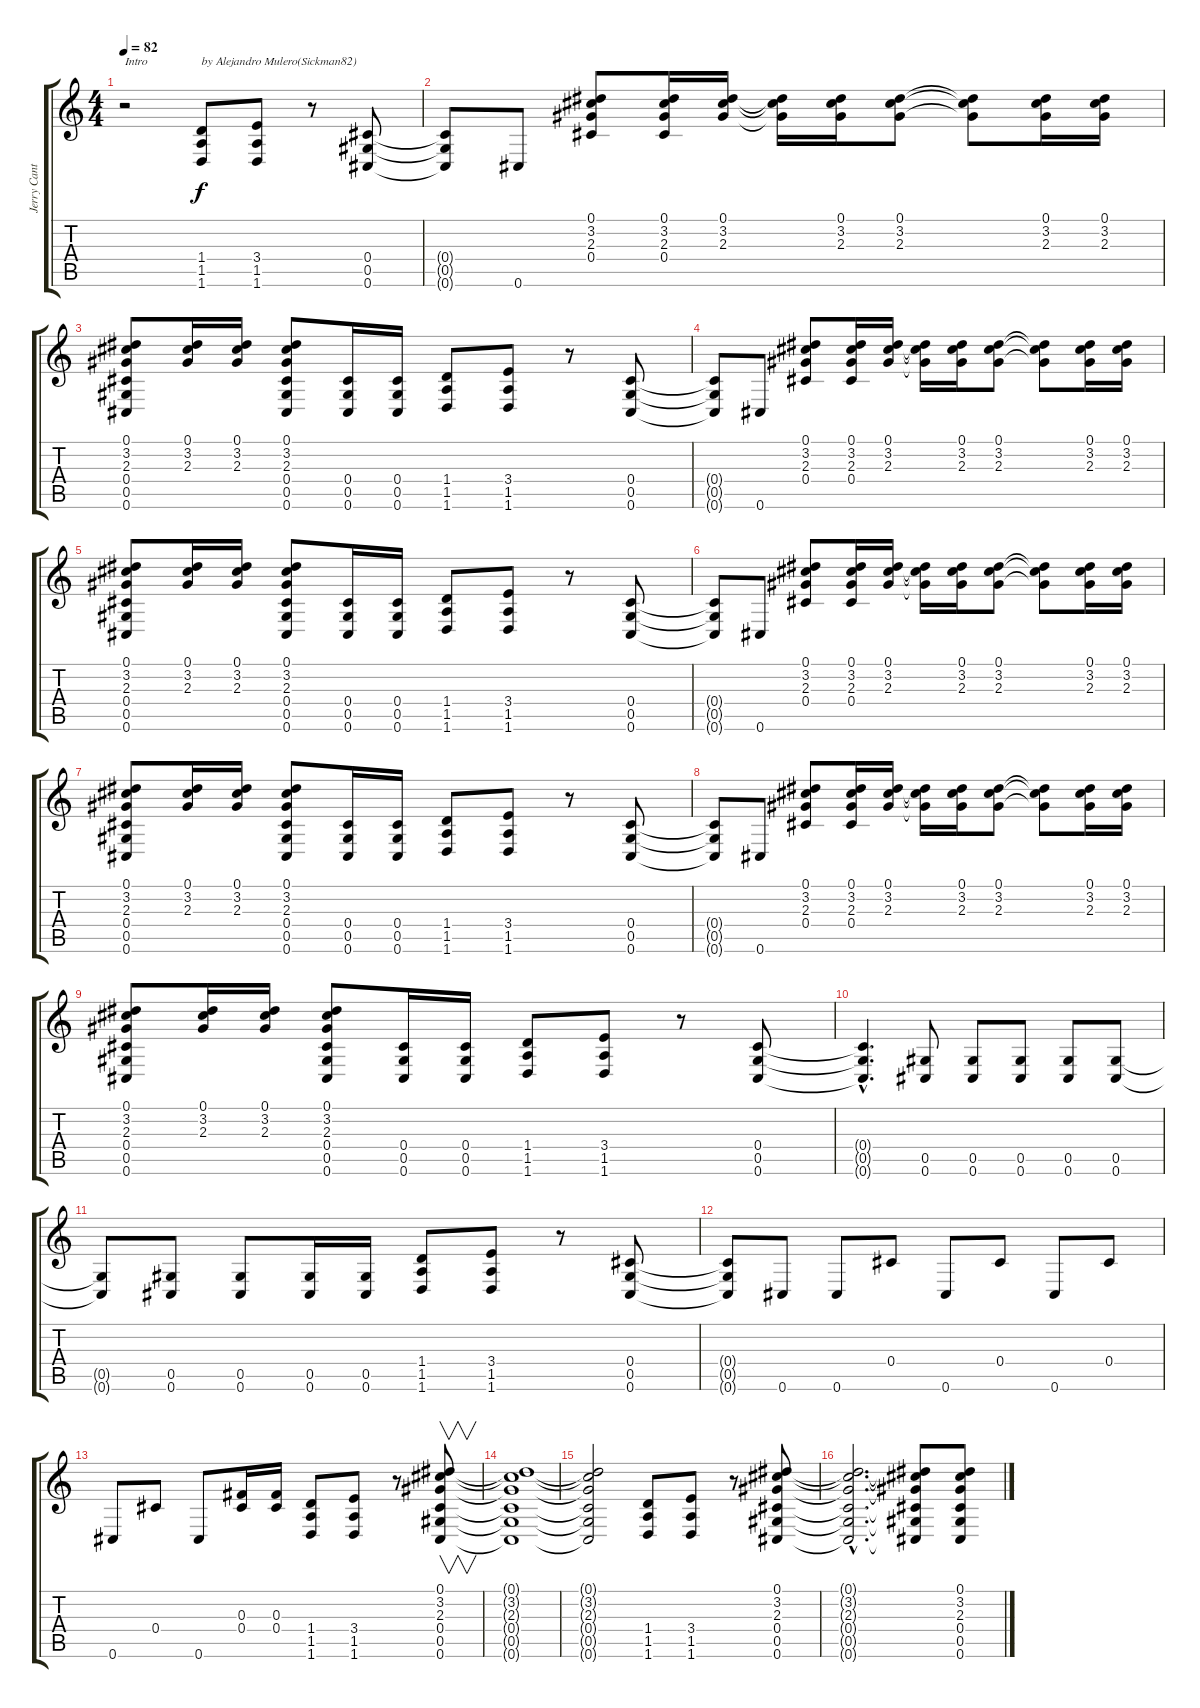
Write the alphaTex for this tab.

\track ("Jerry Cantrell" "Jerry Cant") {instrument overdrivenguitar}
\staff {score tabs}
\tuning (Eb4 Bb3 Gb3 Db3 Ab2 Db2) {hide}
\ts (4 4)
\tempo 82
\clef g2
\ks c
r.2{txt "Intro" dy f instrument overdrivenguitar} (1.4 1.5 1.6).8{txt "by Alejandro Mulero(Sickman82)"} (3.4 1.5 1.6).8 r.8 (0.4 0.5 0.6).8 |
(0.4{t} 0.5{t} 0.6{t}).8 0.6.8 (0.1 3.2 2.3 0.4).8 (0.1 3.2 2.3 0.4).16 (0.1 3.2 2.3).16 (0.1{t} 3.2{t} 2.3{t}).16 (0.1 3.2 2.3).16 (0.1 3.2 2.3).8 (0.1{t} 3.2{t} 2.3{t}).8 (0.1 3.2 2.3).16 (0.1 3.2 2.3).16 |
(0.1 3.2 2.3 0.4 0.5 0.6).8 (0.1 3.2 2.3).16 (0.1 3.2 2.3).16 (0.1 3.2 2.3 0.4 0.5 0.6).8 (0.4 0.5 0.6).16 (0.4 0.5 0.6).16 (1.4 1.5 1.6).8 (3.4 1.5 1.6).8 r.8 (0.4 0.5 0.6).8 |
(0.4{t} 0.5{t} 0.6{t}).8 0.6.8 (0.1 3.2 2.3 0.4).8 (0.1 3.2 2.3 0.4).16 (0.1 3.2 2.3).16 (0.1{t} 3.2{t} 2.3{t}).16 (0.1 3.2 2.3).16 (0.1 3.2 2.3).8 (0.1{t} 3.2{t} 2.3{t}).8 (0.1 3.2 2.3).16 (0.1 3.2 2.3).16 |
(0.1 3.2 2.3 0.4 0.5 0.6).8 (0.1 3.2 2.3).16 (0.1 3.2 2.3).16 (0.1 3.2 2.3 0.4 0.5 0.6).8 (0.4 0.5 0.6).16 (0.4 0.5 0.6).16 (1.4 1.5 1.6).8 (3.4 1.5 1.6).8 r.8 (0.4 0.5 0.6).8 |
(0.4{t} 0.5{t} 0.6{t}).8 0.6.8 (0.1 3.2 2.3 0.4).8 (0.1 3.2 2.3 0.4).16 (0.1 3.2 2.3).16 (0.1{t} 3.2{t} 2.3{t}).16 (0.1 3.2 2.3).16 (0.1 3.2 2.3).8 (0.1{t} 3.2{t} 2.3{t}).8 (0.1 3.2 2.3).16 (0.1 3.2 2.3).16 |
(0.1 3.2 2.3 0.4 0.5 0.6).8 (0.1 3.2 2.3).16 (0.1 3.2 2.3).16 (0.1 3.2 2.3 0.4 0.5 0.6).8 (0.4 0.5 0.6).16 (0.4 0.5 0.6).16 (1.4 1.5 1.6).8 (3.4 1.5 1.6).8 r.8 (0.4 0.5 0.6).8 |
(0.4{t} 0.5{t} 0.6{t}).8 0.6.8 (0.1 3.2 2.3 0.4).8 (0.1 3.2 2.3 0.4).16 (0.1 3.2 2.3).16 (0.1{t} 3.2{t} 2.3{t}).16 (0.1 3.2 2.3).16 (0.1 3.2 2.3).8 (0.1{t} 3.2{t} 2.3{t}).8 (0.1 3.2 2.3).16 (0.1 3.2 2.3).16 |
(0.1 3.2 2.3 0.4 0.5 0.6).8 (0.1 3.2 2.3).16 (0.1 3.2 2.3).16 (0.1 3.2 2.3 0.4 0.5 0.6).8 (0.4 0.5 0.6).16 (0.4 0.5 0.6).16 (1.4 1.5 1.6).8 (3.4 1.5 1.6).8 r.8 (0.4 0.5 0.6).8 |
(0.4{hac t} 0.5{hac t} 0.6{hac t}).4{d} (0.5 0.6).8 (0.5 0.6).8 (0.5 0.6).8 (0.5 0.6).8 (0.5 0.6).8 |
(0.5{t} 0.6{t}).8 (0.5 0.6).8 (0.5 0.6).8 (0.5 0.6).16 (0.5 0.6).16 (1.4 1.5 1.6).8 (3.4 1.5 1.6).8 r.8 (0.4 0.5 0.6).8 |
(0.4{t} 0.5{t} 0.6{t}).8 0.6.8 0.6.8 0.4.8 0.6.8 0.4.8 0.6.8 0.4.8 |
0.6.8 0.4.8 0.6.8 (0.3 0.4).16 (0.3 0.4).16 (1.4 1.5 1.6).8 (3.4 1.5 1.6).8 r.8 (0.1 3.2 2.3 0.4 0.5 0.6).8{v} |
(0.1{t} 3.2{t} 2.3{t} 0.4{t} 0.5{t} 0.6{t}).1 |
(0.1{t} 3.2{t} 2.3{t} 0.4{t} 0.5{t} 0.6{t}).2 (1.4 1.5 1.6).8 (3.4 1.5 1.6).8 r.8 (0.1 3.2 2.3 0.4 0.5 0.6).8 |
(0.1{hac t} 3.2{hac t} 2.3{hac t} 0.4{hac t} 0.5{hac t} 0.6{hac t}).2{d} (0.1{t} 3.2{t} 2.3{t} 0.4{t} 0.5{t} 0.6{t}).8 (0.1 3.2 2.3 0.4 0.5 0.6).8
